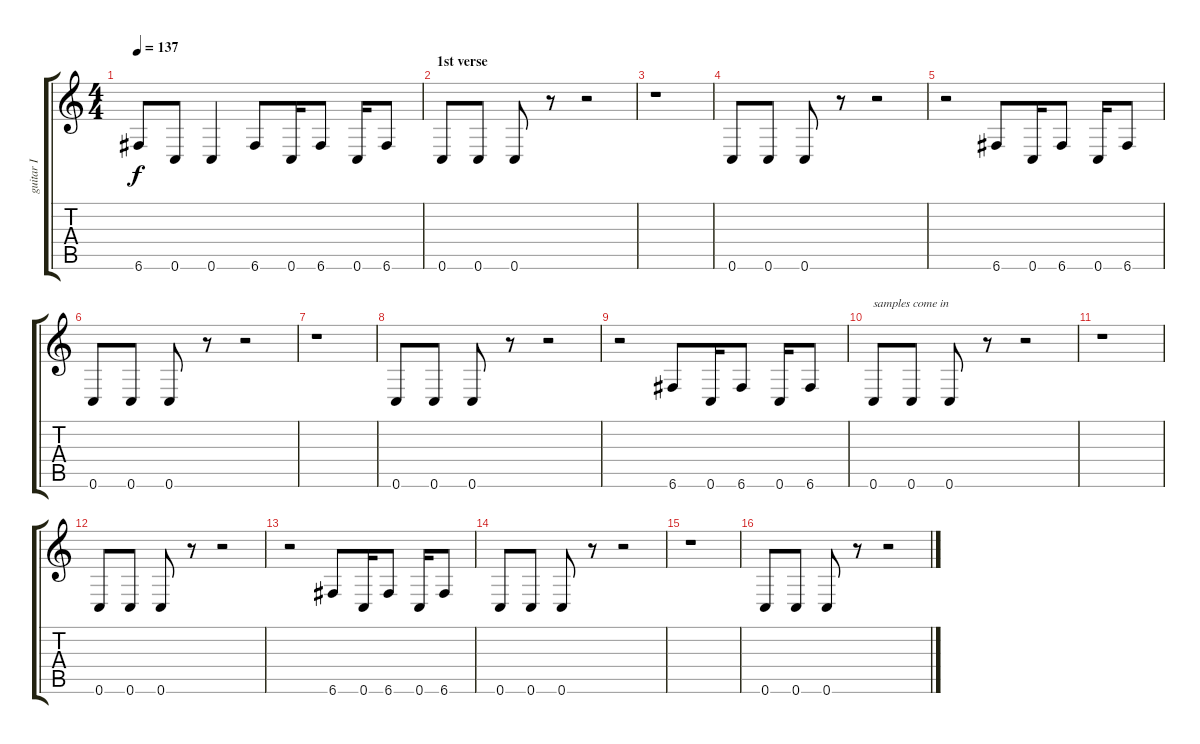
\track ("guitar I" "guitar I") {instrument distortionguitar}
\staff {score tabs}
\tuning (D4 A3 F3 C3 G2 C2) {hide}
\ts (4 4)
\tempo 137
\clef g2
\ks c
6.6.8{dy f} 0.6.8 0.6.4 6.6.8 0.6.16 6.6.8 0.6.16 6.6.8 |
\section ("" "1st verse")
0.6.8 0.6.8 0.6.8 r.8 r.2 |
r.1 |
0.6.8 0.6.8 0.6.8 r.8 r.2 |
r.2 6.6.8 0.6.16 6.6.8 0.6.16 6.6.8 |
0.6.8 0.6.8 0.6.8 r.8 r.2 |
r.1 |
0.6.8 0.6.8 0.6.8 r.8 r.2 |
r.2 6.6.8 0.6.16 6.6.8 0.6.16 6.6.8 |
0.6.8{txt "samples come in"} 0.6.8 0.6.8 r.8 r.2 |
r.1 |
0.6.8 0.6.8 0.6.8 r.8 r.2 |
r.2 6.6.8 0.6.16 6.6.8 0.6.16 6.6.8 |
0.6.8 0.6.8 0.6.8 r.8 r.2 |
r.1 |
0.6.8 0.6.8 0.6.8 r.8 r.2
